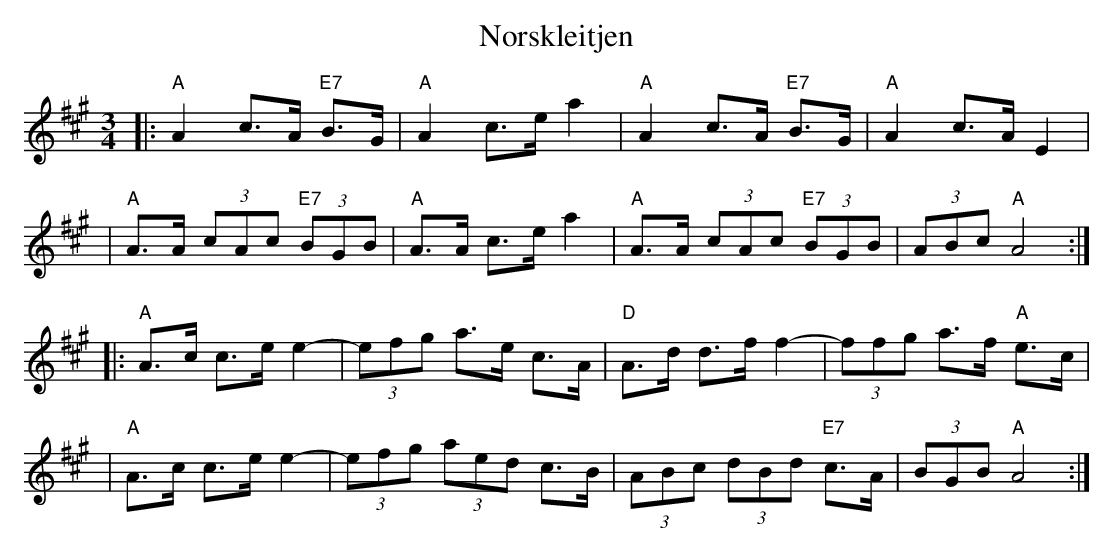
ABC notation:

X:1
T: Norskleitjen
M: 3/4
L: 1/8
K: A
|: "A"A2 c>A "E7"B>G | "A"A2 c>e a2 \
|  "A"A2 c>A "E7"B>G | "A"A2 c>A E2 |
|  "A"A>A (3cAc "E7"(3BGB | "A"A>A c>e a2 \
|  "A"A>A (3cAc "E7"(3BGB | (3ABc "A"A4 :|
|: "A"A>c c>e e2- | (3efg a>e c>A \
|  "D"A>d d>f f2- | (3ffg a>f "A"e>c |
|  "A"A>c c>e e2- | (3efg (3aed c>B \
| (3ABc (3dBd "E7"c>A | (3BGB "A"A4 :|
